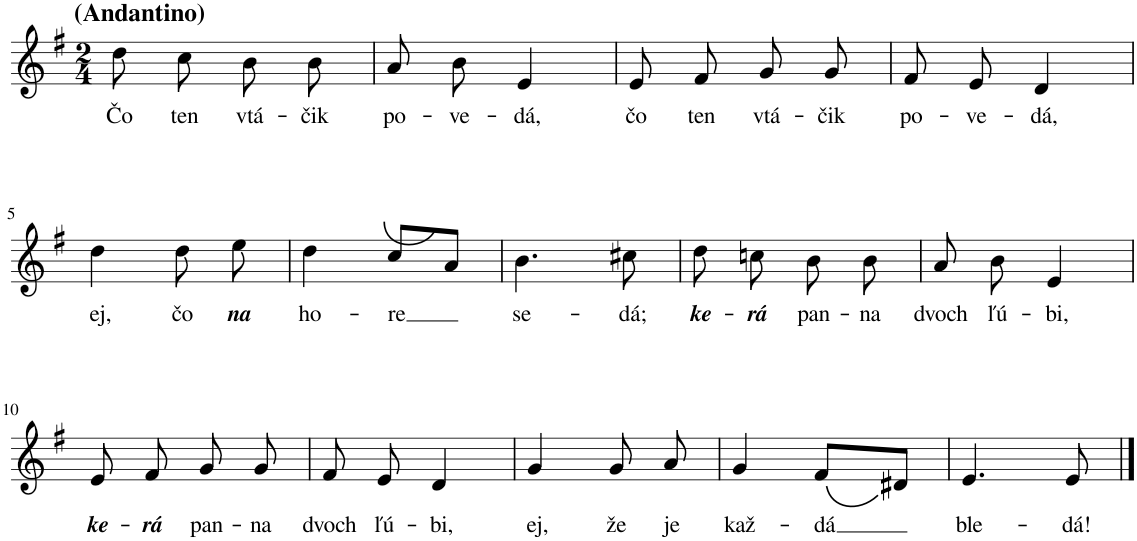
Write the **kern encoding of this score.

**kern	**text
*part1	*part1
*staff1	*staff1
*I"Klavír	*
*I'Kl.	*
*clefG2	*
*k[f#]	*
*M2/4	*
=1	=1
!LO:TX:a:B:t=(Andantino)	!
!	!LO:LY:b
8dd\	Čo
!	!LO:LY:b
8cc\	ten
!	!LO:LY:b
8b\	vtá-
!	!LO:LY:b
8b\	-čik
=2	=2
!	!LO:LY:b
8a/	po-
!	!LO:LY:b
8b\	-ve-
!	!LO:LY:b
4e/	-dá,
=3	=3
!	!LO:LY:b
8e/	čo
!	!LO:LY:b
8f#/	ten
!	!LO:LY:b
8g/	vtá-
!	!LO:LY:b
8g/	-čik
=4	=4
!	!LO:LY:b
8f#/	po-
!	!LO:LY:b
8e/	-ve-
!	!LO:LY:b
4d/	-dá,
!!LO:LB:g=z
=5	=5
!	!LO:LY:b
4dd\	ej,
!	!LO:LY:b
8dd\	čo
!	!LO:LY:b
8ee\	na
=6	=6
!	!LO:LY:b
4dd\	ho-
!	!LO:LY:b
8cc/L	-re
8a/J	.
=7	=7
!	!LO:LY:b
4.b\	se-
!	!LO:LY:b
8cc#X\	-dá;
=8	=8
!	!LO:LY:b
8dd\	ke-
!	!LO:LY:b
8ccn\	-rá
!	!LO:LY:b
8b\	pan-
!	!LO:LY:b
8b\	-na
=9	=9
!	!LO:LY:b
8a/	dvoch
!	!LO:LY:b
8b\	ľú-
!	!LO:LY:b
4e/	-bi,
!!LO:LB:g=z
=10	=10
!	!LO:LY:b
8e/	ke-
!	!LO:LY:b
8f#/	-rá
!	!LO:LY:b
8g/	pan-
!	!LO:LY:b
8g/	-na
=11	=11
!	!LO:LY:b
8f#/	dvoch
!	!LO:LY:b
8e/	ľú-
!	!LO:LY:b
4d/	-bi,
=12	=12
!	!LO:LY:b
4g/	ej,
!	!LO:LY:b
8g/	že
!	!LO:LY:b
8a/	je
=13	=13
!	!LO:LY:b
4g/	kaž-
!	!LO:LY:b
8f#/L	-dá
8d#X/J	.
=14	=14
!	!LO:LY:b
4.e/	ble-
!	!LO:LY:b
8e/	-dá!
==	==
*-	*-
